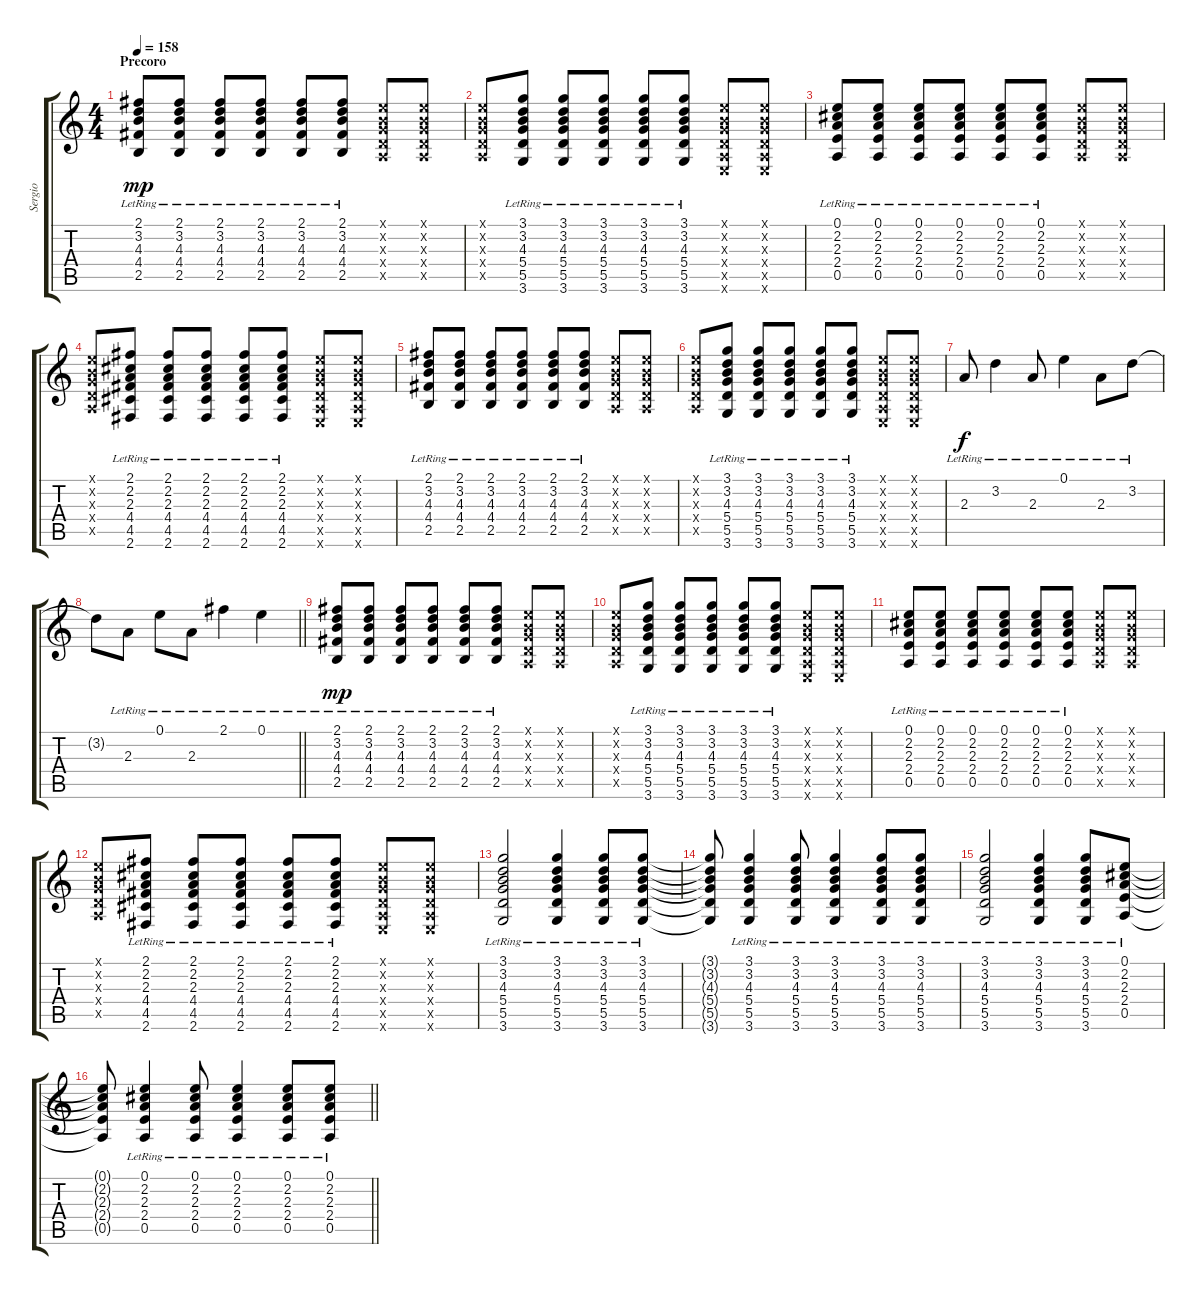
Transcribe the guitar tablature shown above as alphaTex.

\track ("Sergio" "Sergio") {instrument acousticguitarsteel}
\staff {score tabs}
\tuning (E4 B3 G3 D3 A2 E2) {hide}
\ts (4 4)
\section ("" "Precoro")
\tempo 158
\clef g2
\ks c
(2.1{lr} 3.2{lr} 4.3{lr} 4.4{lr} 2.5{lr}).8{dy mp} (2.1{lr} 3.2{lr} 4.3{lr} 4.4{lr} 2.5{lr}).8 (2.1{lr} 3.2{lr} 4.3{lr} 4.4{lr} 2.5{lr}).8 (2.1{lr} 3.2{lr} 4.3{lr} 4.4{lr} 2.5{lr}).8 (2.1{lr} 3.2{lr} 4.3{lr} 4.4{lr} 2.5{lr}).8 (2.1{lr} 3.2{lr} 4.3{lr} 4.4{lr} 2.5{lr}).8 (0.1{x} 0.2{x} 0.3{x} 0.4{x} 0.5{x}).8 (0.1{x} 0.2{x} 0.3{x} 0.4{x} 0.5{x}).8 |
(0.1{x} 0.2{x} 0.3{x} 0.4{x} 0.5{x}).8 (3.1{lr} 3.2{lr} 4.3{lr} 5.4{lr} 5.5{lr} 3.6{lr}).8 (3.1{lr} 3.2{lr} 4.3{lr} 5.4{lr} 5.5{lr} 3.6{lr}).8 (3.1{lr} 3.2{lr} 4.3{lr} 5.4{lr} 5.5{lr} 3.6{lr}).8 (3.1{lr} 3.2{lr} 4.3{lr} 5.4{lr} 5.5{lr} 3.6{lr}).8 (3.1{lr} 3.2{lr} 4.3{lr} 5.4{lr} 5.5{lr} 3.6{lr}).8 (0.1{x} 0.2{x} 0.3{x} 0.4{x} 0.5{x} 0.6{x}).8 (0.1{x} 0.2{x} 0.3{x} 0.4{x} 0.5{x} 0.6{x}).8 |
(0.1{lr} 2.2{lr} 2.3{lr} 2.4{lr} 0.5{lr}).8 (0.1{lr} 2.2{lr} 2.3{lr} 2.4{lr} 0.5{lr}).8 (0.1{lr} 2.2{lr} 2.3{lr} 2.4{lr} 0.5{lr}).8 (0.1{lr} 2.2{lr} 2.3{lr} 2.4{lr} 0.5{lr}).8 (0.1{lr} 2.2{lr} 2.3{lr} 2.4{lr} 0.5{lr}).8 (0.1{lr} 2.2{lr} 2.3{lr} 2.4{lr} 0.5{lr}).8 (0.1{x} 0.2{x} 0.3{x} 0.4{x} 0.5{x}).8 (0.1{x} 0.2{x} 0.3{x} 0.4{x} 0.5{x}).8 |
(0.1{x} 0.2{x} 0.3{x} 0.4{x} 0.5{x}).8 (2.1{lr} 2.2{lr} 2.3{lr} 4.4{lr} 4.5{lr} 2.6{lr}).8 (2.1{lr} 2.2{lr} 2.3{lr} 4.4{lr} 4.5{lr} 2.6{lr}).8 (2.1{lr} 2.2{lr} 2.3{lr} 4.4{lr} 4.5{lr} 2.6{lr}).8 (2.1{lr} 2.2{lr} 2.3{lr} 4.4{lr} 4.5{lr} 2.6{lr}).8 (2.1{lr} 2.2{lr} 2.3{lr} 4.4{lr} 4.5{lr} 2.6{lr}).8 (0.1{x} 0.2{x} 0.3{x} 0.4{x} 0.5{x} 0.6{x}).8 (0.1{x} 0.2{x} 0.3{x} 0.4{x} 0.5{x} 0.6{x}).8 |
(2.1{lr} 3.2{lr} 4.3{lr} 4.4{lr} 2.5{lr}).8 (2.1{lr} 3.2{lr} 4.3{lr} 4.4{lr} 2.5{lr}).8 (2.1{lr} 3.2{lr} 4.3{lr} 4.4{lr} 2.5{lr}).8 (2.1{lr} 3.2{lr} 4.3{lr} 4.4{lr} 2.5{lr}).8 (2.1{lr} 3.2{lr} 4.3{lr} 4.4{lr} 2.5{lr}).8 (2.1{lr} 3.2{lr} 4.3{lr} 4.4{lr} 2.5{lr}).8 (0.1{x} 0.2{x} 0.3{x} 0.4{x} 0.5{x}).8 (0.1{x} 0.2{x} 0.3{x} 0.4{x} 0.5{x}).8 |
(0.1{x} 0.2{x} 0.3{x} 0.4{x} 0.5{x}).8 (3.1{lr} 3.2{lr} 4.3{lr} 5.4{lr} 5.5{lr} 3.6{lr}).8 (3.1{lr} 3.2{lr} 4.3{lr} 5.4{lr} 5.5{lr} 3.6{lr}).8 (3.1{lr} 3.2{lr} 4.3{lr} 5.4{lr} 5.5{lr} 3.6{lr}).8 (3.1{lr} 3.2{lr} 4.3{lr} 5.4{lr} 5.5{lr} 3.6{lr}).8 (3.1{lr} 3.2{lr} 4.3{lr} 5.4{lr} 5.5{lr} 3.6{lr}).8 (0.1{x} 0.2{x} 0.3{x} 0.4{x} 0.5{x} 0.6{x}).8 (0.1{x} 0.2{x} 0.3{x} 0.4{x} 0.5{x} 0.6{x}).8 |
2.3{lr}.8{dy f} 3.2{lr}.4 2.3{lr}.8 0.1{lr}.4 2.3{lr}.8 3.2{lr}.8 |
\barLineRight lightlight
3.2{t}.8 2.3{lr}.8 0.1{lr}.8 2.3{lr}.8 2.1{lr}.4 0.1{lr}.4 |
(2.1{lr} 3.2{lr} 4.3{lr} 4.4{lr} 2.5{lr}).8{dy mp} (2.1{lr} 3.2{lr} 4.3{lr} 4.4{lr} 2.5{lr}).8 (2.1{lr} 3.2{lr} 4.3{lr} 4.4{lr} 2.5{lr}).8 (2.1{lr} 3.2{lr} 4.3{lr} 4.4{lr} 2.5{lr}).8 (2.1{lr} 3.2{lr} 4.3{lr} 4.4{lr} 2.5{lr}).8 (2.1{lr} 3.2{lr} 4.3{lr} 4.4{lr} 2.5{lr}).8 (0.1{x} 0.2{x} 0.3{x} 0.4{x} 0.5{x}).8 (0.1{x} 0.2{x} 0.3{x} 0.4{x} 0.5{x}).8 |
(0.1{x} 0.2{x} 0.3{x} 0.4{x} 0.5{x}).8 (3.1{lr} 3.2{lr} 4.3{lr} 5.4{lr} 5.5{lr} 3.6{lr}).8 (3.1{lr} 3.2{lr} 4.3{lr} 5.4{lr} 5.5{lr} 3.6{lr}).8 (3.1{lr} 3.2{lr} 4.3{lr} 5.4{lr} 5.5{lr} 3.6{lr}).8 (3.1{lr} 3.2{lr} 4.3{lr} 5.4{lr} 5.5{lr} 3.6{lr}).8 (3.1{lr} 3.2{lr} 4.3{lr} 5.4{lr} 5.5{lr} 3.6{lr}).8 (0.1{x} 0.2{x} 0.3{x} 0.4{x} 0.5{x} 0.6{x}).8 (0.1{x} 0.2{x} 0.3{x} 0.4{x} 0.5{x} 0.6{x}).8 |
(0.1{lr} 2.2{lr} 2.3{lr} 2.4{lr} 0.5{lr}).8 (0.1{lr} 2.2{lr} 2.3{lr} 2.4{lr} 0.5{lr}).8 (0.1{lr} 2.2{lr} 2.3{lr} 2.4{lr} 0.5{lr}).8 (0.1{lr} 2.2{lr} 2.3{lr} 2.4{lr} 0.5{lr}).8 (0.1{lr} 2.2{lr} 2.3{lr} 2.4{lr} 0.5{lr}).8 (0.1{lr} 2.2{lr} 2.3{lr} 2.4{lr} 0.5{lr}).8 (0.1{x} 0.2{x} 0.3{x} 0.4{x} 0.5{x}).8 (0.1{x} 0.2{x} 0.3{x} 0.4{x} 0.5{x}).8 |
(0.1{x} 0.2{x} 0.3{x} 0.4{x} 0.5{x}).8 (2.1{lr} 2.2{lr} 2.3{lr} 4.4{lr} 4.5{lr} 2.6{lr}).8 (2.1{lr} 2.2{lr} 2.3{lr} 4.4{lr} 4.5{lr} 2.6{lr}).8 (2.1{lr} 2.2{lr} 2.3{lr} 4.4{lr} 4.5{lr} 2.6{lr}).8 (2.1{lr} 2.2{lr} 2.3{lr} 4.4{lr} 4.5{lr} 2.6{lr}).8 (2.1{lr} 2.2{lr} 2.3{lr} 4.4{lr} 4.5{lr} 2.6{lr}).8 (0.1{x} 0.2{x} 0.3{x} 0.4{x} 0.5{x} 0.6{x}).8 (0.1{x} 0.2{x} 0.3{x} 0.4{x} 0.5{x} 0.6{x}).8 |
(3.1{lr} 3.2{lr} 4.3{lr} 5.4{lr} 5.5{lr} 3.6{lr}).2 (3.1{lr} 3.2{lr} 4.3{lr} 5.4{lr} 5.5{lr} 3.6{lr}).4 (3.1{lr} 3.2{lr} 4.3{lr} 5.4{lr} 5.5{lr} 3.6{lr}).8 (3.1{lr} 3.2{lr} 4.3{lr} 5.4{lr} 5.5{lr} 3.6{lr}).8 |
(3.1{t} 3.2{t} 4.3{t} 5.4{t} 5.5{t} 3.6{t}).8 (3.1{lr} 3.2{lr} 4.3{lr} 5.4{lr} 5.5{lr} 3.6{lr}).4 (3.1{lr} 3.2{lr} 4.3{lr} 5.4{lr} 5.5{lr} 3.6{lr}).8 (3.1{lr} 3.2{lr} 4.3{lr} 5.4{lr} 5.5{lr} 3.6{lr}).4 (3.1{lr} 3.2{lr} 4.3{lr} 5.4{lr} 5.5{lr} 3.6{lr}).8 (3.1{lr} 3.2{lr} 4.3{lr} 5.4{lr} 5.5{lr} 3.6{lr}).8 |
(3.1{lr} 3.2{lr} 4.3{lr} 5.4{lr} 5.5{lr} 3.6{lr}).2 (3.1{lr} 3.2{lr} 4.3{lr} 5.4{lr} 5.5{lr} 3.6{lr}).4 (3.1{lr} 3.2{lr} 4.3{lr} 5.4{lr} 5.5{lr} 3.6{lr}).8 (0.1{lr} 2.2{lr} 2.3{lr} 2.4{lr} 0.5{lr}).8 |
\barLineRight lightlight
(0.1{t} 2.2{t} 2.3{t} 2.4{t} 0.5{t}).8 (0.1{lr} 2.2{lr} 2.3{lr} 2.4{lr} 0.5{lr}).4 (0.1{lr} 2.2{lr} 2.3{lr} 2.4{lr} 0.5{lr}).8 (0.1{lr} 2.2{lr} 2.3{lr} 2.4{lr} 0.5{lr}).4 (0.1{lr} 2.2{lr} 2.3{lr} 2.4{lr} 0.5{lr}).8 (0.1{lr} 2.2{lr} 2.3{lr} 2.4{lr} 0.5{lr}).8
